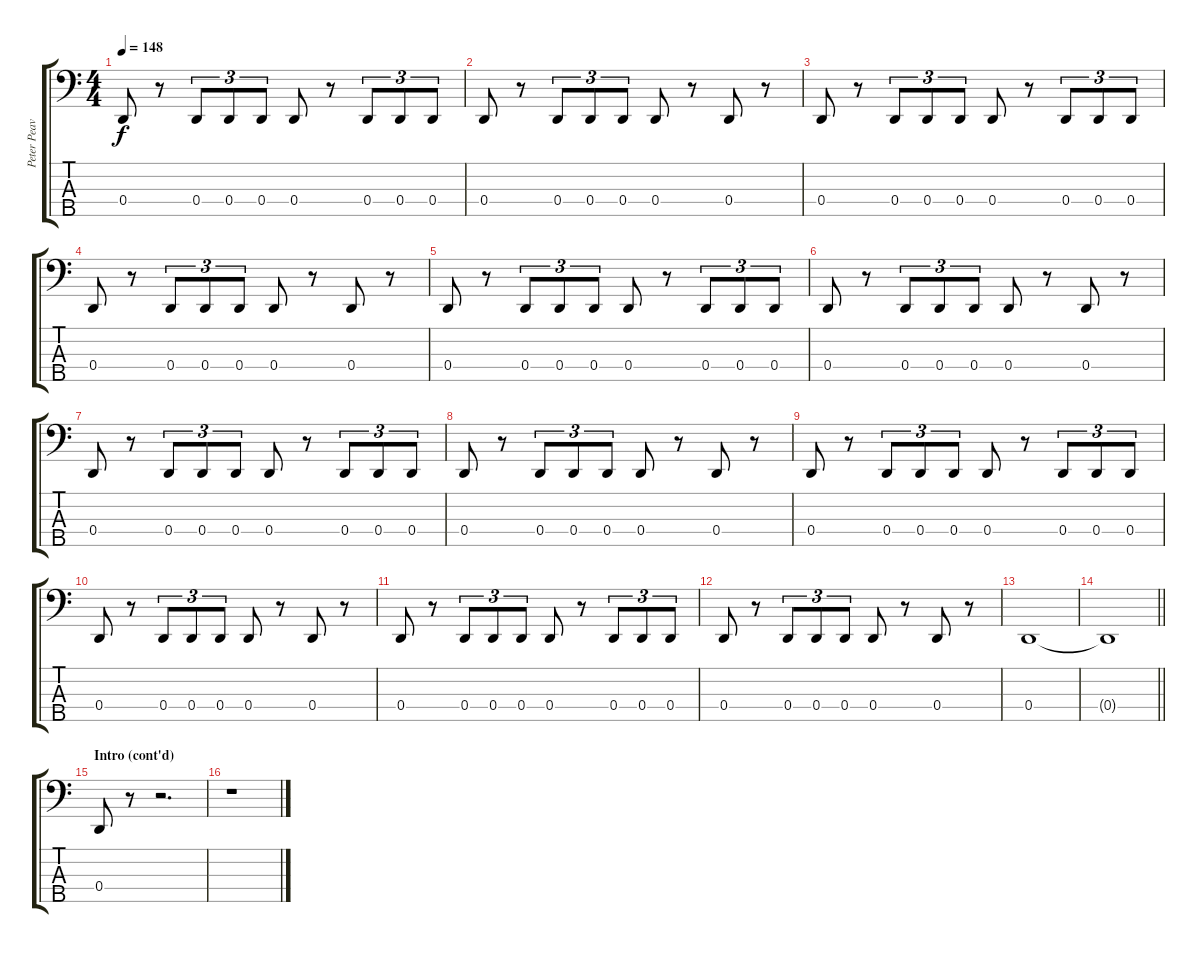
\track ("Peter Peavey Wagner" "Peter Peav") {instrument electricbasspick}
\staff {score tabs}
\tuning (F2 C2 G1 D1 A0) {hide}
\ts (4 4)
\tempo 148
\clef f4
\ks c
0.4.8{dy f} r.8 0.4.8{tu (3 2)} 0.4.8{tu (3 2)} 0.4.8{tu (3 2)} 0.4.8 r.8 0.4.8{tu (3 2)} 0.4.8{tu (3 2)} 0.4.8{tu (3 2)} |
0.4.8 r.8 0.4.8{tu (3 2)} 0.4.8{tu (3 2)} 0.4.8{tu (3 2)} 0.4.8 r.8 0.4.8 r.8 |
0.4.8 r.8 0.4.8{tu (3 2)} 0.4.8{tu (3 2)} 0.4.8{tu (3 2)} 0.4.8 r.8 0.4.8{tu (3 2)} 0.4.8{tu (3 2)} 0.4.8{tu (3 2)} |
0.4.8 r.8 0.4.8{tu (3 2)} 0.4.8{tu (3 2)} 0.4.8{tu (3 2)} 0.4.8 r.8 0.4.8 r.8 |
0.4.8 r.8 0.4.8{tu (3 2)} 0.4.8{tu (3 2)} 0.4.8{tu (3 2)} 0.4.8 r.8 0.4.8{tu (3 2)} 0.4.8{tu (3 2)} 0.4.8{tu (3 2)} |
0.4.8 r.8 0.4.8{tu (3 2)} 0.4.8{tu (3 2)} 0.4.8{tu (3 2)} 0.4.8 r.8 0.4.8 r.8 |
0.4.8 r.8 0.4.8{tu (3 2)} 0.4.8{tu (3 2)} 0.4.8{tu (3 2)} 0.4.8 r.8 0.4.8{tu (3 2)} 0.4.8{tu (3 2)} 0.4.8{tu (3 2)} |
0.4.8 r.8 0.4.8{tu (3 2)} 0.4.8{tu (3 2)} 0.4.8{tu (3 2)} 0.4.8 r.8 0.4.8 r.8 |
0.4.8 r.8 0.4.8{tu (3 2)} 0.4.8{tu (3 2)} 0.4.8{tu (3 2)} 0.4.8 r.8 0.4.8{tu (3 2)} 0.4.8{tu (3 2)} 0.4.8{tu (3 2)} |
0.4.8 r.8 0.4.8{tu (3 2)} 0.4.8{tu (3 2)} 0.4.8{tu (3 2)} 0.4.8 r.8 0.4.8 r.8 |
0.4.8 r.8 0.4.8{tu (3 2)} 0.4.8{tu (3 2)} 0.4.8{tu (3 2)} 0.4.8 r.8 0.4.8{tu (3 2)} 0.4.8{tu (3 2)} 0.4.8{tu (3 2)} |
0.4.8 r.8 0.4.8{tu (3 2)} 0.4.8{tu (3 2)} 0.4.8{tu (3 2)} 0.4.8 r.8 0.4.8 r.8 |
0.4.1 |
\barLineRight lightlight
0.4{t}.1 |
\section ("" "Intro (cont'd)")
0.4.8 r.8 r.2{d} |
r.1
